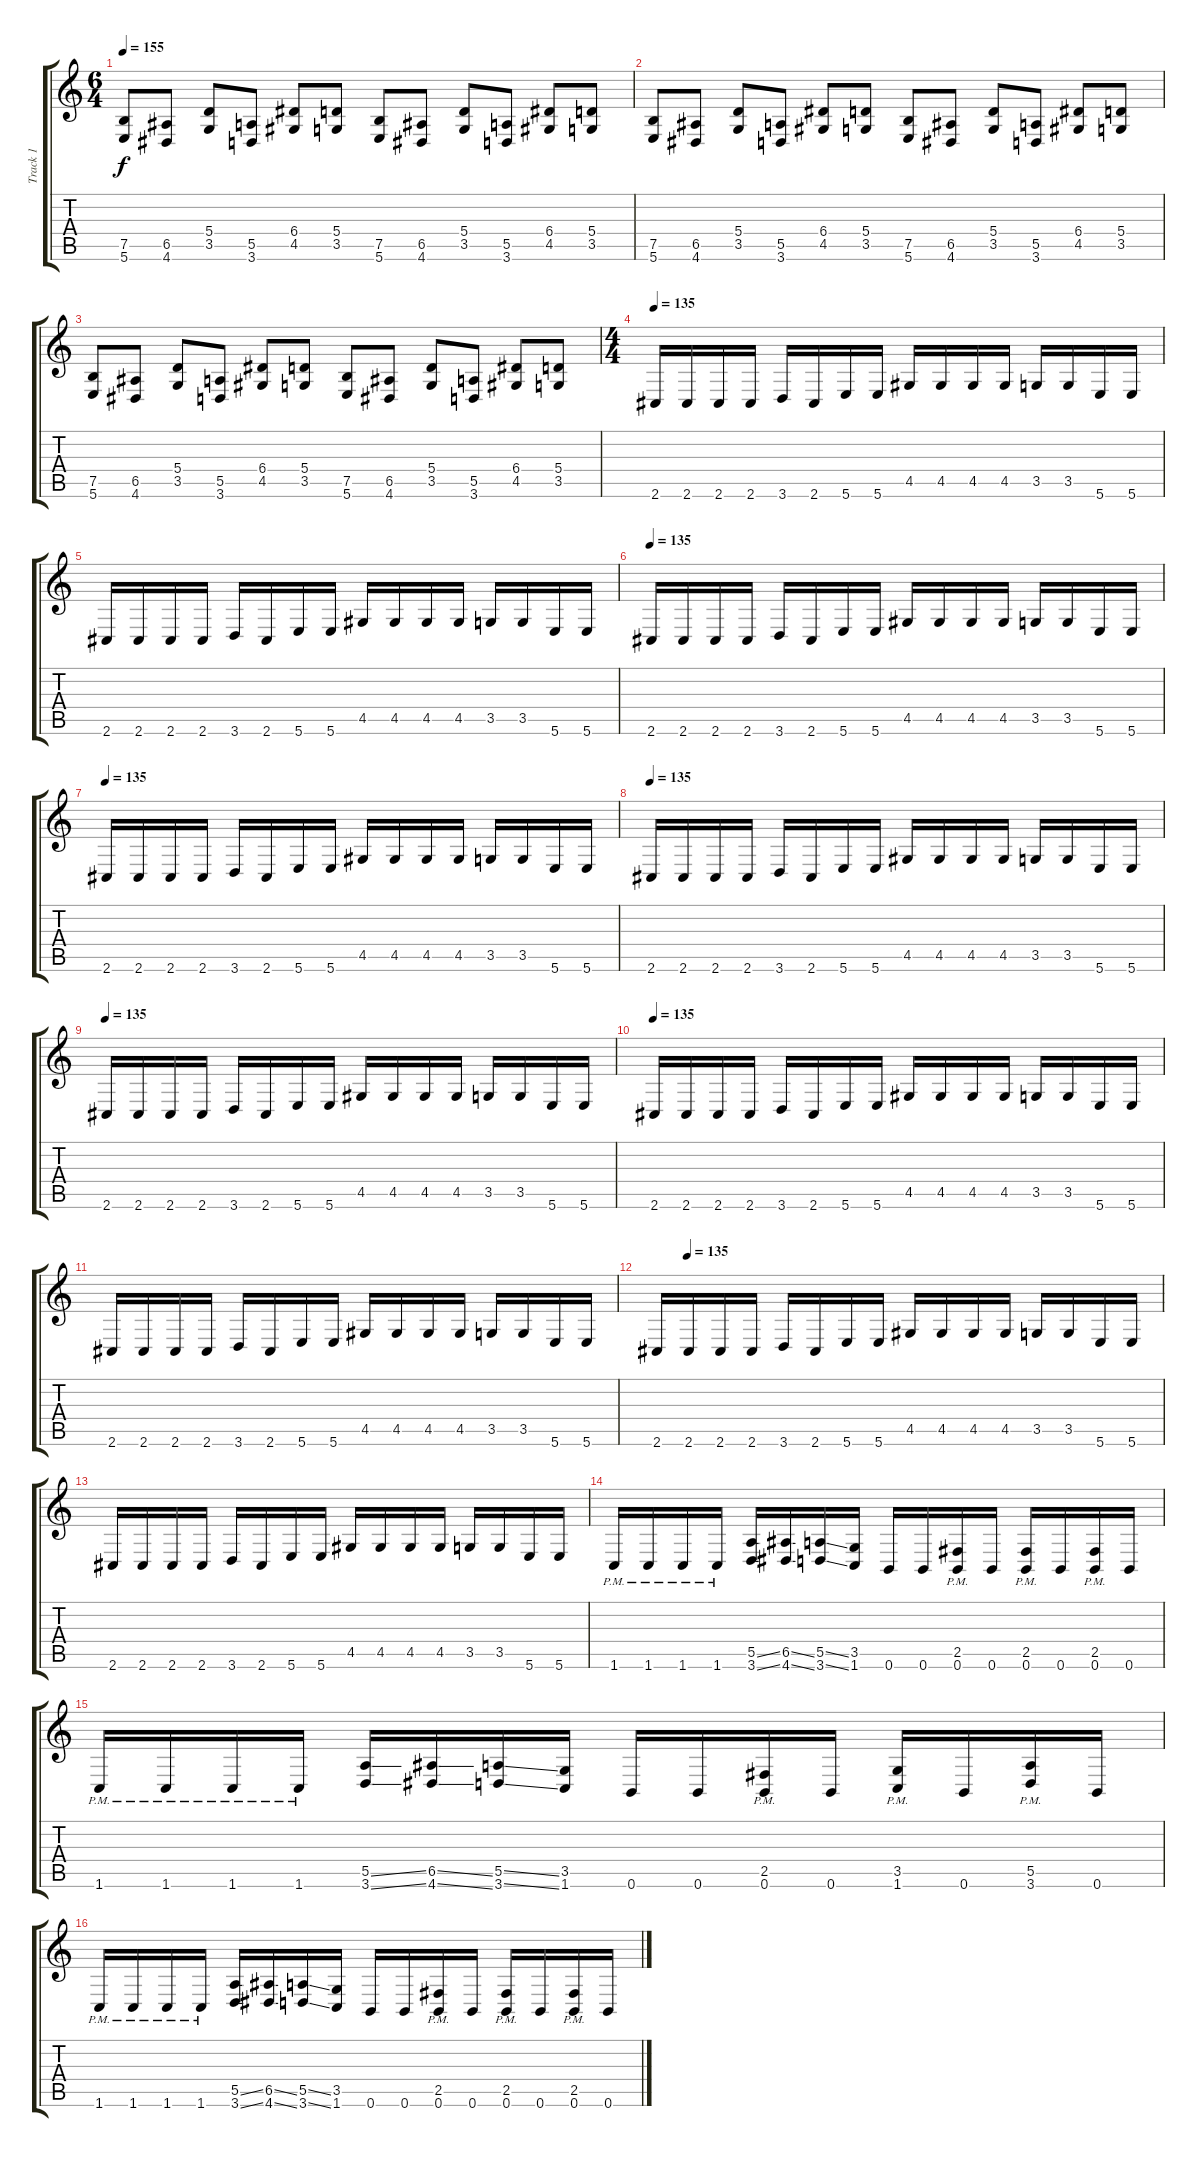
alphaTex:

\track ("Track 1" "Track 1") {instrument distortionguitar}
\staff {score tabs}
\tuning (B3 Gb3 D3 A2 E2 B1) {hide}
\ts (6 4)
\tempo 155
\clef g2
\ks c
(7.5 5.6).8{dy f instrument distortionguitar} (6.5 4.6).8 (5.4 3.5).8 (5.5 3.6).8 (6.4 4.5).8 (5.4 3.5).8 (7.5 5.6).8 (6.5 4.6).8 (5.4 3.5).8 (5.5 3.6).8 (6.4 4.5).8 (5.4 3.5).8 |
(7.5 5.6).8{instrument distortionguitar} (6.5 4.6).8 (5.4 3.5).8 (5.5 3.6).8 (6.4 4.5).8 (5.4 3.5).8 (7.5 5.6).8 (6.5 4.6).8 (5.4 3.5).8 (5.5 3.6).8 (6.4 4.5).8 (5.4 3.5).8 |
(7.5 5.6).8{instrument distortionguitar} (6.5 4.6).8 (5.4 3.5).8 (5.5 3.6).8 (6.4 4.5).8 (5.4 3.5).8 (7.5 5.6).8 (6.5 4.6).8 (5.4 3.5).8 (5.5 3.6).8 (6.4 4.5).8 (5.4 3.5).8 |
\ts (4 4)
\tempo 135
2.6.16{volume 13 balance 0} 2.6.16 2.6.16 2.6.16 3.6.16 2.6.16 5.6.16 5.6.16 4.5.16 4.5.16 4.5.16 4.5.16 3.5.16 3.5.16 5.6.16 5.6.16 |
2.6.16 2.6.16 2.6.16 2.6.16 3.6.16 2.6.16 5.6.16 5.6.16 4.5.16 4.5.16 4.5.16 4.5.16 3.5.16 3.5.16 5.6.16 5.6.16 |
\tempo 135
2.6.16 2.6.16 2.6.16 2.6.16 3.6.16 2.6.16 5.6.16 5.6.16 4.5.16 4.5.16 4.5.16 4.5.16 3.5.16 3.5.16 5.6.16 5.6.16 |
\tempo 135
2.6.16 2.6.16 2.6.16 2.6.16 3.6.16 2.6.16 5.6.16 5.6.16 4.5.16 4.5.16 4.5.16 4.5.16 3.5.16 3.5.16 5.6.16 5.6.16 |
\tempo 135
2.6.16 2.6.16 2.6.16 2.6.16 3.6.16 2.6.16 5.6.16 5.6.16 4.5.16 4.5.16 4.5.16 4.5.16 3.5.16 3.5.16 5.6.16 5.6.16 |
\tempo 135
2.6.16 2.6.16 2.6.16 2.6.16 3.6.16 2.6.16 5.6.16 5.6.16 4.5.16 4.5.16 4.5.16 4.5.16 3.5.16 3.5.16 5.6.16 5.6.16 |
\tempo 135
2.6.16 2.6.16 2.6.16 2.6.16 3.6.16 2.6.16 5.6.16 5.6.16 4.5.16 4.5.16 4.5.16 4.5.16 3.5.16 3.5.16 5.6.16 5.6.16 |
2.6.16 2.6.16 2.6.16 2.6.16 3.6.16 2.6.16 5.6.16 5.6.16 4.5.16 4.5.16 4.5.16 4.5.16 3.5.16 3.5.16 5.6.16 5.6.16 |
\tempo (135 0.0625)
2.6.16 2.6.16 2.6.16 2.6.16 3.6.16 2.6.16 5.6.16 5.6.16 4.5.16 4.5.16 4.5.16 4.5.16 3.5.16 3.5.16 5.6.16 5.6.16 |
2.6.16 2.6.16 2.6.16 2.6.16 3.6.16 2.6.16 5.6.16 5.6.16 4.5.16 4.5.16 4.5.16 4.5.16 3.5.16 3.5.16 5.6.16 5.6.16 |
1.6{pm}.16 1.6{pm}.16 1.6{pm}.16 1.6{pm}.16 (5.5{ss} 3.6{ss}).16 (6.5{ss} 4.6{ss}).16 (5.5{ss} 3.6{ss}).16 (3.5 1.6).16 0.6.16 0.6.16 (2.5{pm} 0.6{pm}).16 0.6.16 (2.5{pm} 0.6{pm}).16 0.6.16 (2.5{pm} 0.6{pm}).16 0.6.16 |
1.6{pm}.16 1.6{pm}.16 1.6{pm}.16 1.6{pm}.16 (5.5{ss} 3.6{ss}).16 (6.5{ss} 4.6{ss}).16 (5.5{ss} 3.6{ss}).16 (3.5 1.6).16 0.6.16 0.6.16 (2.5{pm} 0.6{pm}).16 0.6.16 (3.5{pm} 1.6{pm}).16 0.6.16 (5.5{pm} 3.6{pm}).16 0.6.16 |
1.6{pm}.16 1.6{pm}.16 1.6{pm}.16 1.6{pm}.16 (5.5{ss} 3.6{ss}).16 (6.5{ss} 4.6{ss}).16 (5.5{ss} 3.6{ss}).16 (3.5 1.6).16 0.6.16 0.6.16 (2.5{pm} 0.6{pm}).16 0.6.16 (2.5{pm} 0.6{pm}).16 0.6.16 (2.5{pm} 0.6{pm}).16 0.6.16
